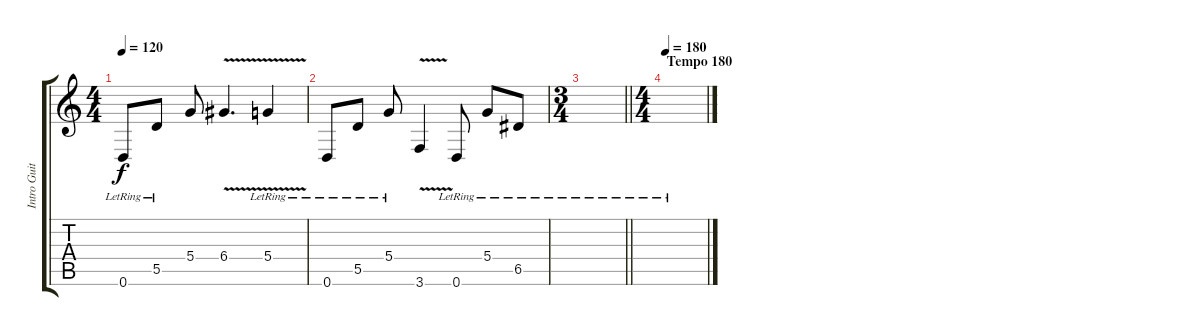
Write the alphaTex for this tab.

\track ("Intro Guitar" "Intro Guit") {instrument electricguitarclean}
\staff {score tabs}
\tuning (E4 B3 G3 D3 A2 D2) {hide}
\ts (4 4)
\tempo 120
\clef g2
\ks c
0.6{lr}.8{dy f} 5.5{lr}.8 5.4.8 6.4{v}.4{d} 5.4{v lr}.4 |
0.6{lr}.8 5.5{lr}.8 5.4{lr}.8 3.6{v}.4 0.6{lr}.8 5.4{lr}.8 6.5{lr}.8 |
\ts (3 4)
\barLineRight lightlight
|
\ts (4 4)
\section ("" "Tempo 180")
\tempo 180
